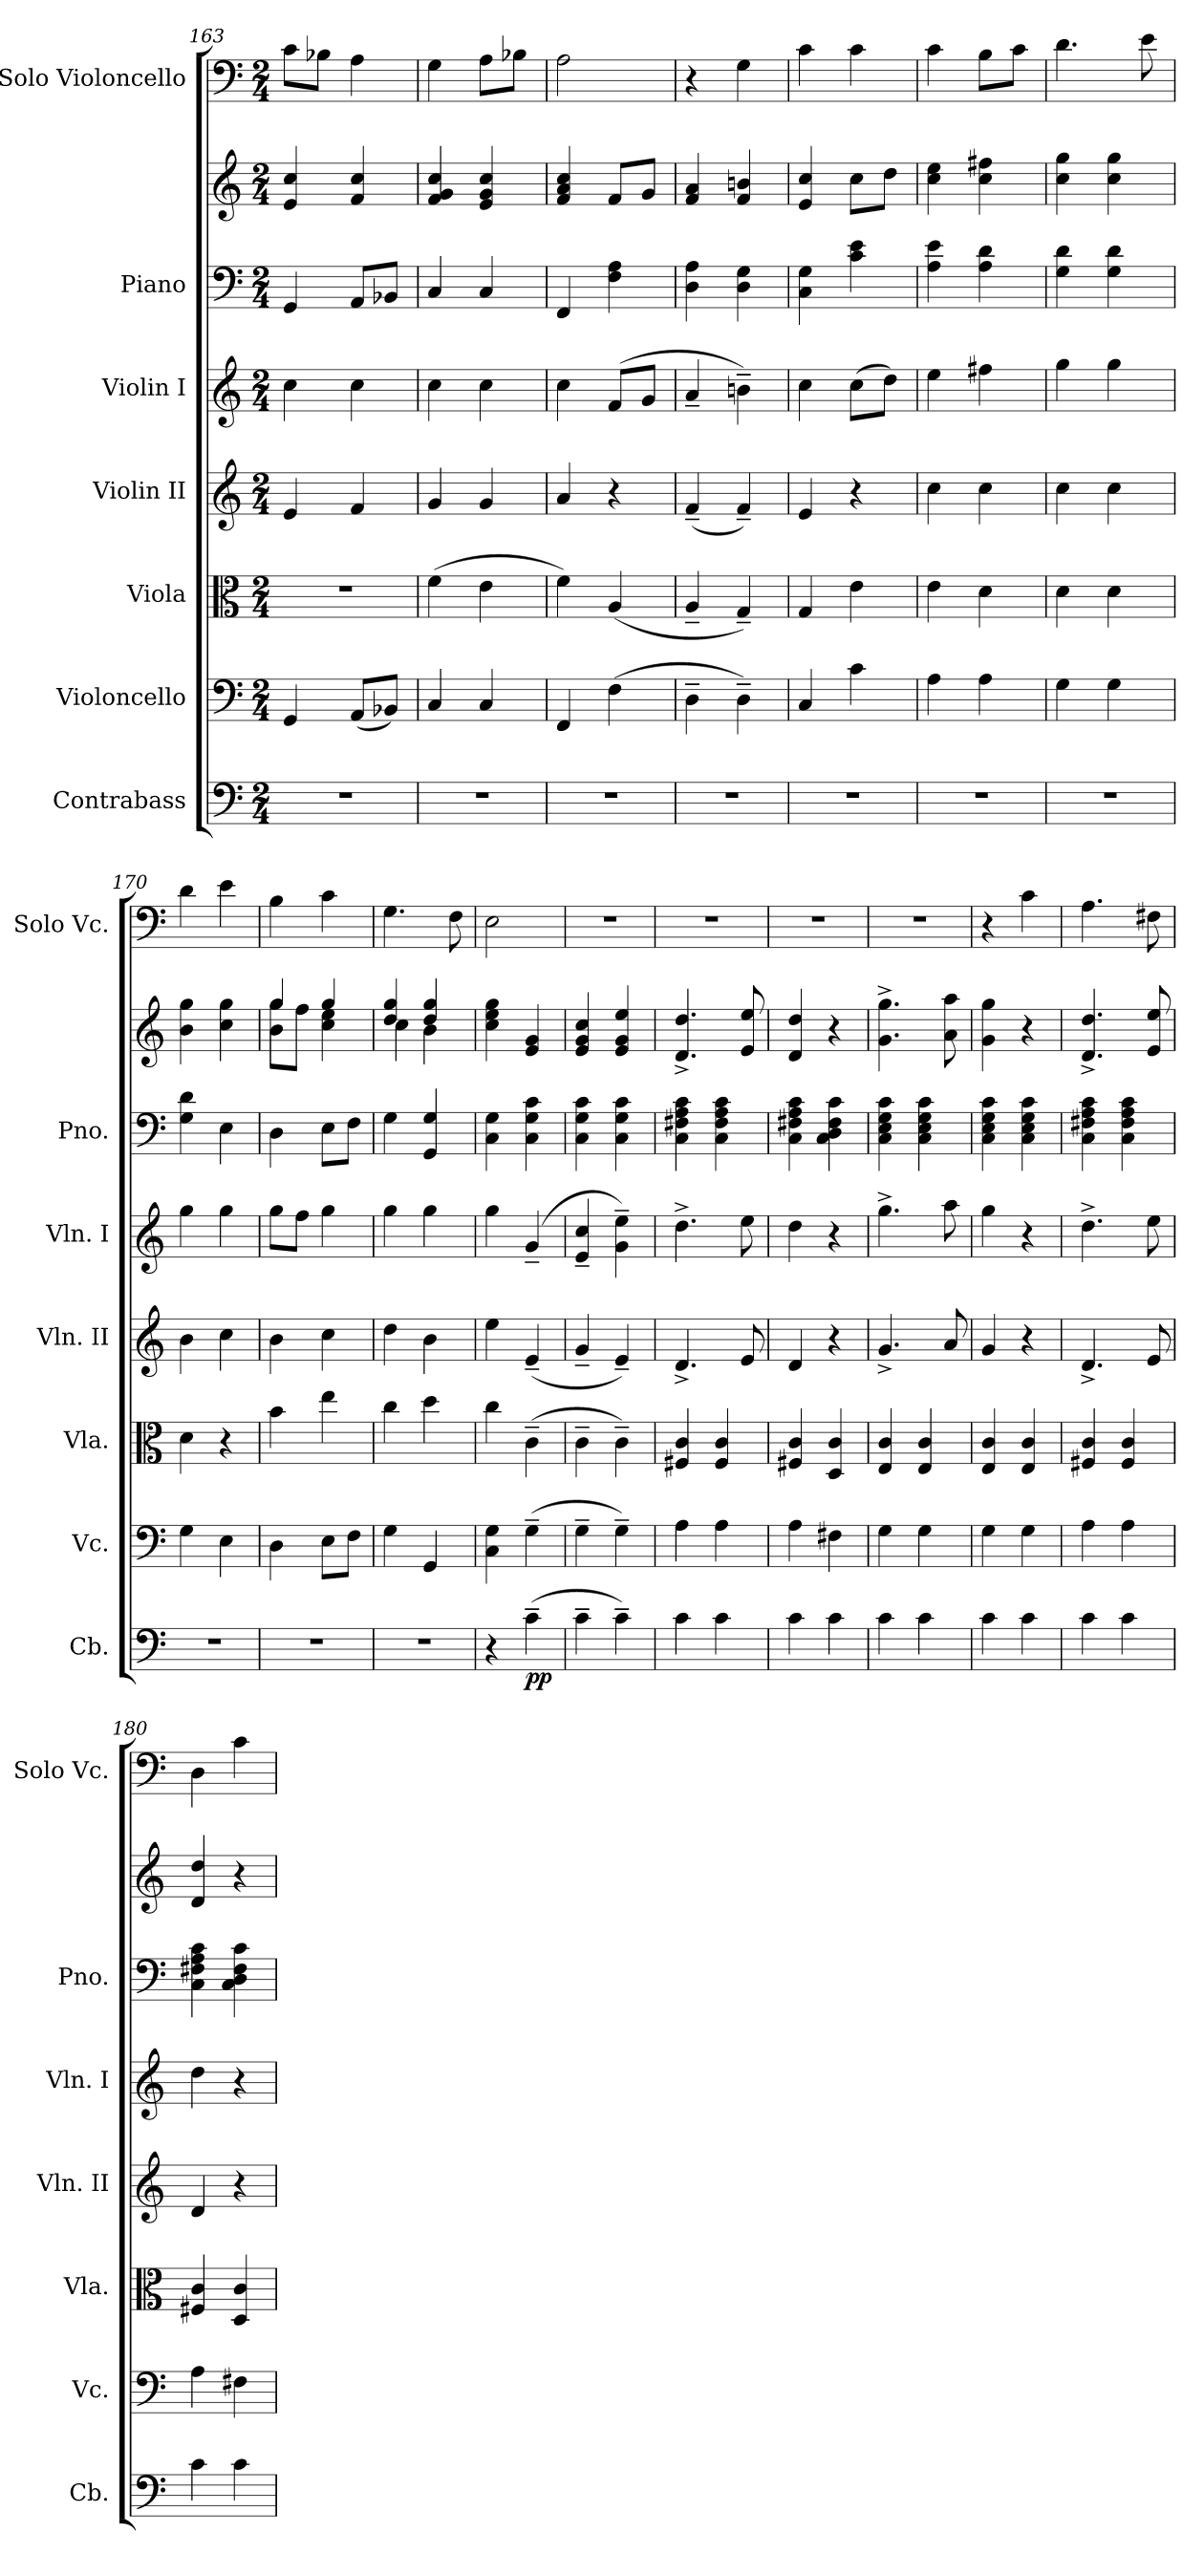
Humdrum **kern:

**kern	**dynam	**kern	**kern	**kern	**kern	**kern	**kern	**kern
*part7	*part7	*part6	*part5	*part4	*part3	*part2	*part2	*part1
*staff8	*staff8	*staff7	*staff6	*staff5	*staff4	*staff3	*staff2	*staff1
*I"Contrabass	*	*I"Violoncello	*I"Viola	*I"Violin II	*I"Violin I	*I"Piano	*	*I"Solo Violoncello
*I'Cb.	*	*I'Vc.	*I'Vla.	*I'Vln. II	*I'Vln. I	*I'Pno.	*	*I'Solo Vc.
*clefF4	*	*clefF4	*clefC3	*clefG2	*clefG2	*clefF4	*clefG2	*clefF4
*ITrd7c12	*	*	*	*	*	*	*	*
*k[]	*	*k[]	*k[]	*k[]	*k[]	*k[]	*k[]	*k[]
*M2/4	*	*M2/4	*M2/4	*M2/4	*M2/4	*M2/4	*M2/4	*M2/4
=163	=163	=163	=163	=163	=163	=163	=163	=163
2r	.	4GG/	2r	4e/	4cc\	4GG/	4e/ 4cc/	8c\L
.	.	.	.	.	.	.	.	8B-X\J
.	.	(<8AA/L	.	4f/	4cc\	8AA/L	4f/ 4cc/	4A\
.	.	8BB-X/J)	.	.	.	8BB-X/J	.	.
=164	=164	=164	=164	=164	=164	=164	=164	=164
2r	.	4C/	(>4f\	4g/	4cc\	4C/	4f/ 4g/ 4cc/	4G\
.	.	4C/	4e\	4g/	4cc\	4C/	4e/ 4g/ 4cc/	8A\L
.	.	.	.	.	.	.	.	8B-X\J
=165	=165	=165	=165	=165	=165	=165	=165	=165
2r	.	4FF/	4f\)	4a/	4cc\	4FF/	4f/ 4a/ 4cc/	2A\
.	.	(>4F\	(<4A/	4r	(<8f/L	4F\ 4A\	8f/L	.
.	.	.	.	.	8g/J	.	8g/J	.
=166	=166	=166	=166	=166	=166	=166	=166	=166
2r	.	4D~\	4A~/	(<4f~/	4a~/	4D\ 4A\	4f/ 4a/	4r
.	.	4D~\)	4G~/)	4f~/)	4bn~\)	4D\ 4G\	4f/ 4bn/	4G\
=167	=167	=167	=167	=167	=167	=167	=167	=167
2r	.	4C/	4G/	4e/	4cc\	4C\ 4G\	4e/ 4cc/	4c\
.	.	4c\	4e\	4r	(>8cc\L	4c\ 4e\	8cc\L	4c\
.	.	.	.	.	8dd\J)	.	8dd\J	.
=168	=168	=168	=168	=168	=168	=168	=168	=168
2r	.	4A\	4e\	4cc\	4ee\	4A\ 4e\	4cc\ 4ee\	4c\
.	.	4A\	4d\	4cc\	4ff#X\	4A\ 4d\	4cc\ 4ff#X\	8B\L
.	.	.	.	.	.	.	.	8c\J
!!LO:LB:g=z
=169	=169	=169	=169	=169	=169	=169	=169	=169
2r	.	4G\	4d\	4cc\	4gg\	4G\ 4d\	4cc\ 4gg\	4.d\
.	.	4G\	4d\	4cc\	4gg\	4G\ 4d\	4cc\ 4gg\	.
.	.	.	.	.	.	.	.	8e\
=170	=170	=170	=170	=170	=170	=170	=170	=170
2r	.	4G\	4d\	4b\	4gg\	4G\ 4d\	4b\ 4gg\	4d\
.	.	4E\	4r	4cc\	4gg\	4E\	4cc\ 4gg\	4e\
=171	=171	=171	=171	=171	=171	=171	=171	=171
*	*	*	*	*	*	*	*^	*
*	*	*	*	*	*	*	*	*^	*
2r	.	4D\	4b\	4b\	8gg\L	4D\	4gg/	4b\	8gg\L	4B\
.	.	.	.	.	8ff\J	.	.	.	8ff\J	.
.	.	8E\L	4ee\	4cc\	4gg\	8E\L	4gg/	4cc\ 4ee\	4ryy	4c\
.	.	8F\J	.	.	.	8F\J	.	.	.	.
*	*	*	*	*	*	*	*	*v	*v	*
=172	=172	=172	=172	=172	=172	=172	=172	=172	=172
2r	.	4G\	4cc\	4dd\	4gg\	4G\	4dd/ 4gg/	4cc\	4.G\
.	.	4GG/	4dd\	4b\	4gg\	4GG/ 4G/	4dd/ 4gg/	4b\	.
.	.	.	.	.	.	.	.	.	8F\
*	*	*	*	*	*	*	*v	*v	*
=173	=173	=173	=173	=173	=173	=173	=173	=173
4r	.	4C\ 4G\	4cc\	4ee\	4gg\	4C\ 4G\	4cc\ 4ee\ 4gg\	2E\
!	!LO:DY:b	!	!	!	!	!	!	!
(>4C~\	pp	(>4G~\	(>4c~\	(<4e~/	(<4g~/	4C\ 4G\ 4c\	4e/ 4g/	.
=174	=174	=174	=174	=174	=174	=174	=174	=174
4C~\	.	4G~\	4c~\	4g~/	4e/~ 4cc/~	4C\ 4G\ 4c\	4e/ 4g/ 4cc/	2r
4C~\)	.	4G~\)	4c~\)	4e~/)	4g\~ 4ee\~)	4C\ 4G\ 4c\	4e/ 4g/ 4ee/	.
=175	=175	=175	=175	=175	=175	=175	=175	=175
4C\	.	4A\	4F#X/ 4c/	4.d^/	4.dd^\	4C\ 4F#X\ 4A\ 4c\	4.d/^ 4.dd/^	2r
4C\	.	4A\	4F#/ 4c/	.	.	4C\ 4F#\ 4A\ 4c\	.	.
.	.	.	.	8e/	8ee\	.	8e/ 8ee/	.
=176	=176	=176	=176	=176	=176	=176	=176	=176
4C\	.	4A\	4F#X/ 4c/	4d/	4dd\	4C\ 4F#X\ 4A\ 4c\	4d/ 4dd/	2r
4C\	.	4F#X\	4D/ 4c/	4r	4r	4C\ 4D\ 4F#\ 4c\	4r	.
=177	=177	=177	=177	=177	=177	=177	=177	=177
4C\	.	4G\	4E/ 4c/	4.g^/	4.gg^\	4C\ 4E\ 4G\ 4c\	4.g\^ 4.gg\^	2r
4C\	.	4G\	4E/ 4c/	.	.	4C\ 4E\ 4G\ 4c\	.	.
.	.	.	.	8a/	8aa\	.	8a\ 8aa\	.
=178	=178	=178	=178	=178	=178	=178	=178	=178
4C\	.	4G\	4E/ 4c/	4g/	4gg\	4C\ 4E\ 4G\ 4c\	4g\ 4gg\	4r
4C\	.	4G\	4E/ 4c/	4r	4r	4C\ 4E\ 4G\ 4c\	4r	4c\
=179	=179	=179	=179	=179	=179	=179	=179	=179
4C\	.	4A\	4F#X/ 4c/	4.d^/	4.dd^\	4C\ 4F#X\ 4A\ 4c\	4.d/^ 4.dd/^	4.A\
4C\	.	4A\	4F#/ 4c/	.	.	4C\ 4F#\ 4A\ 4c\	.	.
.	.	.	.	8e/	8ee\	.	8e/ 8ee/	8F#X\
=180	=180	=180	=180	=180	=180	=180	=180	=180
4C\	.	4A\	4F#X/ 4c/	4d/	4dd\	4C\ 4F#X\ 4A\ 4c\	4d/ 4dd/	4D\
4C\	.	4F#X\	4D/ 4c/	4r	4r	4C\ 4D\ 4F#\ 4c\	4r	4c\
=	=	=	=	=	=	=	=	=
*-	*-	*-	*-	*-	*-	*-	*-	*-
